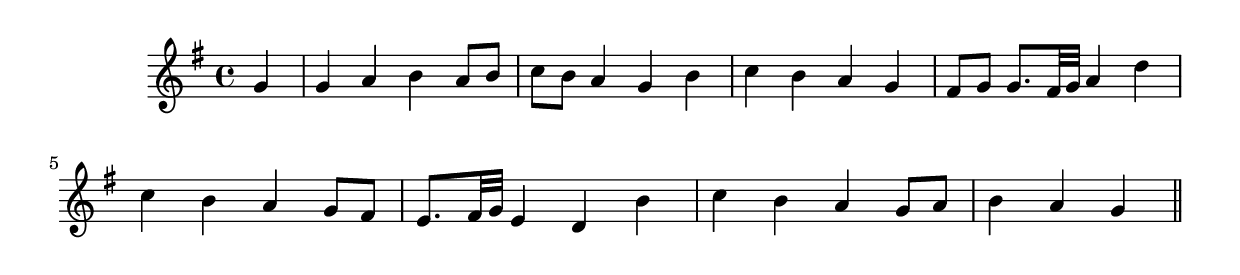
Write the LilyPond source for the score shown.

\version "2.14.0"
%{\header {
  title = "Chorale, `Wenn wir in ho:chsten No:ten sein'"
  composer = "J.S. Bach"
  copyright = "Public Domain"
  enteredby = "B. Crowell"
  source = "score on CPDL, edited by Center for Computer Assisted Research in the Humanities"
}%}
\score{{\key g \major
\time 4/4
%{\tempo 4=90
%}\relative g' {
  \partial 4
  g4 | g a b a8 b | c8 b a4 g b | c b a g | fis8 g g8. fis32 g a4 d |
  c b a g8 fis | e8. fis32 g e4 d b' | c4 b a g8 a | b4 a g
  \bar "||"
}
}}